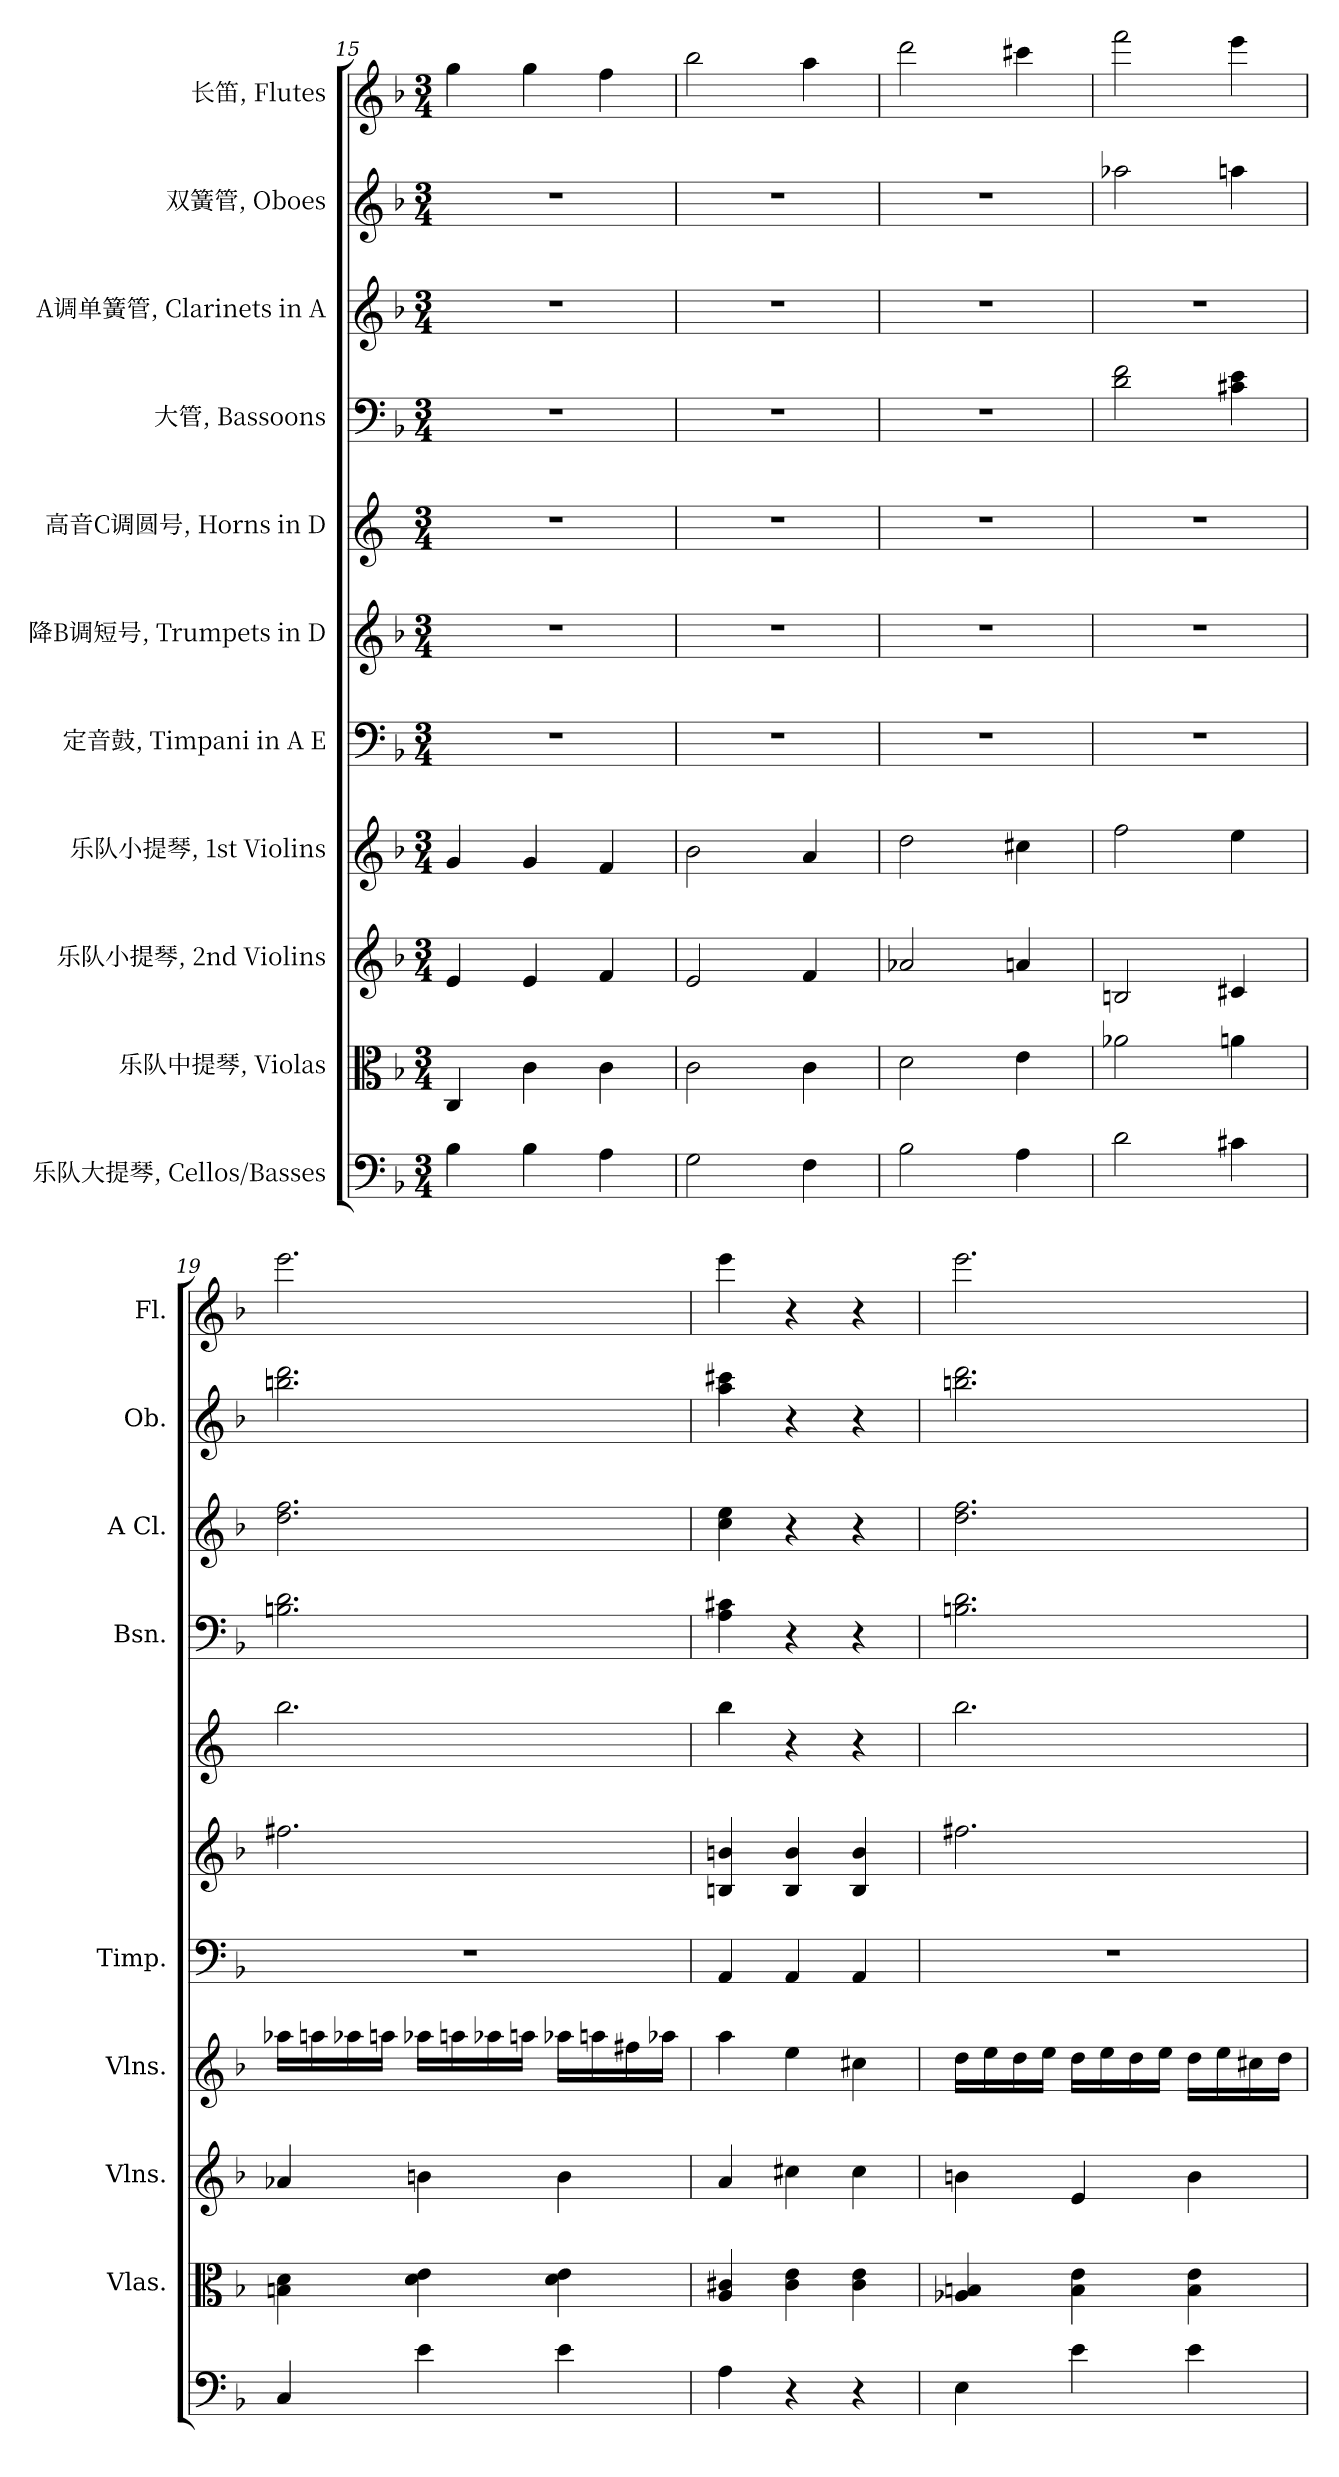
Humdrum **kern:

**kern	**kern	**kern	**kern	**kern	**kern	**kern	**kern	**kern	**kern	**kern
*part11	*part10	*part9	*part8	*part7	*part6	*part5	*part4	*part3	*part2	*part1
*staff11	*staff10	*staff9	*staff8	*staff7	*staff6	*staff5	*staff4	*staff3	*staff2	*staff1
*I"乐队大提琴, Cellos/Basses	*I"乐队中提琴, Violas	*I"乐队小提琴, 2nd Violins	*I"乐队小提琴, 1st Violins	*I"定音鼓, Timpani in A E	*I"降B调短号, Trumpets in D	*I"高音C调圆号, Horns in D	*I"大管, Bassoons	*I"A调单簧管, Clarinets in A	*I"双簧管, Oboes	*I"长笛, Flutes
*	*I'Vlas.	*I'Vlns.	*I'Vlns.	*I'Timp.	*	*	*I'Bsn.	*I'A Cl.	*I'Ob.	*I'Fl.
*clefF4	*clefC3	*clefG2	*clefG2	*clefF4	*clefG2	*clefG2	*clefF4	*clefG2	*clefG2	*clefG2
*	*	*	*	*	*ITrd1c2	*ITrd4c7	*	*ITrd2c3	*	*
*k[b-]	*k[b-]	*k[b-]	*k[b-]	*k[b-]	*k[b-e-a-]	*k[b-]	*k[b-]	*k[f#c#]	*k[b-]	*k[b-]
*M3/4	*M3/4	*M3/4	*M3/4	*M3/4	*M3/4	*M3/4	*M3/4	*M3/4	*M3/4	*M3/4
=15	=15	=15	=15	=15	=15	=15	=15	=15	=15	=15
4B-\	4C/	4e/	4g/	2.r	2.r	2.r	2.r	2.r	2.r	4gg\
4B-\	4c\	4e/	4g/	.	.	.	.	.	.	4gg\
4A\	4c\	4f/	4f/	.	.	.	.	.	.	4ff\
!!LO:PB:g=z
=16	=16	=16	=16	=16	=16	=16	=16	=16	=16	=16
2G\	2c\	2e/	2b-\	2.r	2.r	2.r	2.r	2.r	2.r	2bb-\
4F\	4c\	4f/	4a/	.	.	.	.	.	.	4aa\
=17	=17	=17	=17	=17	=17	=17	=17	=17	=17	=17
2B-\	2d\	2a-X/	2dd\	2.r	2.r	2.r	2.r	2.r	2.r	2ddd\
4A\	4e\	4an/	4cc#X\	.	.	.	.	.	.	4ccc#X\
=18	=18	=18	=18	=18	=18	=18	=18	=18	=18	=18
2d\	2a-X\	2Bn/	2ff\	2.r	2.r	2.r	2d\ 2f\	2.r	2aa-X\	2fff\
4c#X\	4an\	4c#X/	4ee\	.	.	.	4c#X\ 4e\	.	4aan\	4eee\
=19	=19	=19	=19	=19	=19	=19	=19	=19	=19	=19
4C/	4Bn\ 4d\	4a-X/	16aa-X\LL	2.r	2.een\	2.ee\	2.Bn\ 2.d\	2.b\ 2.dd\	2.bbn\ 2.ddd\	2.eee\
.	.	.	16aan\	.	.	.	.	.	.	.
.	.	.	16aa-X\	.	.	.	.	.	.	.
.	.	.	16aan\JJ	.	.	.	.	.	.	.
4e\	4d\ 4e\	4bn\	16aa-X\LL	.	.	.	.	.	.	.
.	.	.	16aan\	.	.	.	.	.	.	.
.	.	.	16aa-X\	.	.	.	.	.	.	.
.	.	.	16aan\JJ	.	.	.	.	.	.	.
4e\	4d\ 4e\	4b\	16aa-X\LL	.	.	.	.	.	.	.
.	.	.	16aan\	.	.	.	.	.	.	.
.	.	.	16ff#X\	.	.	.	.	.	.	.
.	.	.	16aa-X\JJ	.	.	.	.	.	.	.
=20	=20	=20	=20	=20	=20	=20	=20	=20	=20	=20
4A\	4A/ 4c#X/	4a/	4aa\	4AA/	4An/ 4an/	4ee\	4A\ 4c#X\	4a\ 4cc#\	4aa\ 4ccc#X\	4eee\
4r	4c#\ 4e\	4cc#X\	4ee\	4AA/	4A/ 4a/	4r	4r	4r	4r	4r
4r	4c#\ 4e\	4cc#\	4cc#X\	4AA/	4A/ 4a/	4r	4r	4r	4r	4r
!!LO:PB:g=z
=21	=21	=21	=21	=21	=21	=21	=21	=21	=21	=21
4E\	4A-X/ 4Bn/	4bn\	16dd\LL	2.r	2.een\	2.ee\	2.Bn\ 2.d\	2.b\ 2.dd\	2.bbn\ 2.ddd\	2.eee\
.	.	.	16ee\	.	.	.	.	.	.	.
.	.	.	16dd\	.	.	.	.	.	.	.
.	.	.	16ee\JJ	.	.	.	.	.	.	.
4e\	4B\ 4e\	4e/	16dd\LL	.	.	.	.	.	.	.
.	.	.	16ee\	.	.	.	.	.	.	.
.	.	.	16dd\	.	.	.	.	.	.	.
.	.	.	16ee\JJ	.	.	.	.	.	.	.
4e\	4B\ 4e\	4b\	16dd\LL	.	.	.	.	.	.	.
.	.	.	16ee\	.	.	.	.	.	.	.
.	.	.	16cc#X\	.	.	.	.	.	.	.
.	.	.	16dd\JJ	.	.	.	.	.	.	.
=	=	=	=	=	=	=	=	=	=	=
*-	*-	*-	*-	*-	*-	*-	*-	*-	*-	*-
